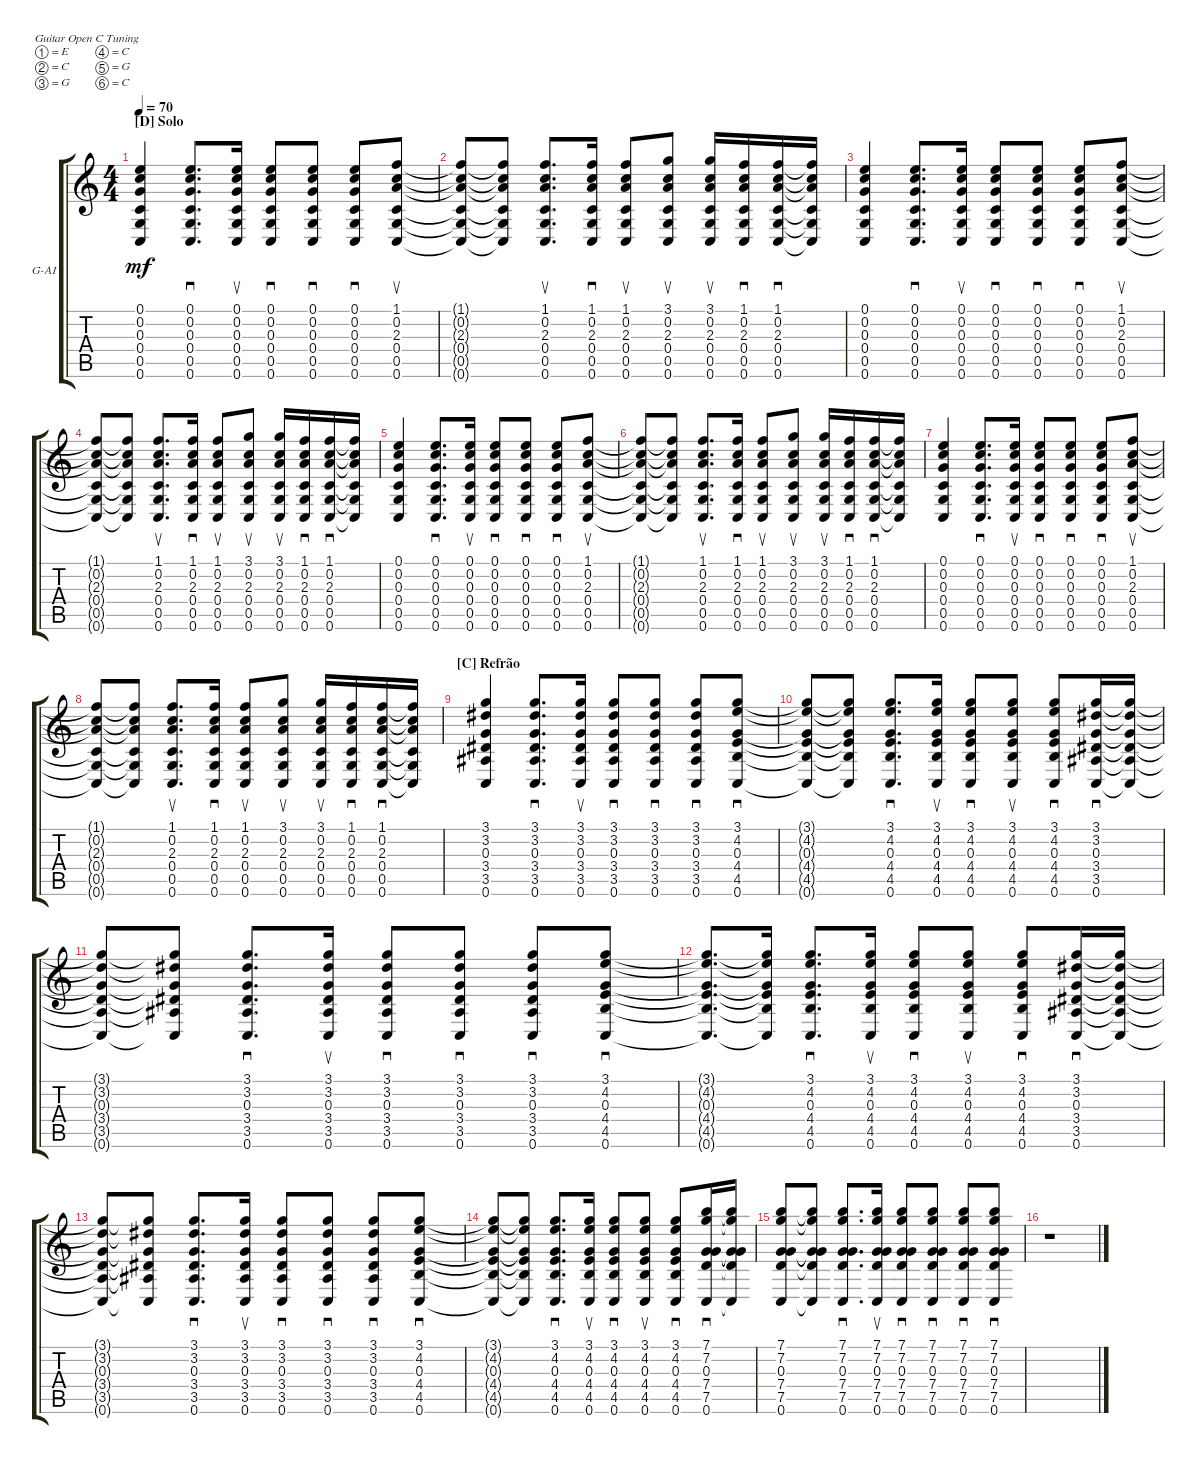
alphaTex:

\defaultSystemsLayout 4
\bracketExtendMode groupsimilarinstruments
\firstSystemTrackNameOrientation horizontal
\otherSystemsTrackNameOrientation horizontal
\track ("Guitar Acustic I" "G-AI") {multiBarRest instrument acousticguitarsteel}
\staff {score tabs}
\tuning (E4 C4 G3 C3 G2 C2)
\ts (4 4)
\section ("D" "Solo")
\tempo 70
\clef g2
\ks c
(0.6 0.5 0.4 0.3 0.2 0.1).4{dy mf} (0.6 0.5 0.4 0.3 0.2 0.1).8{d sd} (0.6 0.5 0.4 0.3 0.2 0.1).16{su} (0.6 0.5 0.4 0.3 0.2 0.1).8{sd} (0.6 0.5 0.4 0.3 0.2 0.1).8{sd} (0.6 0.5 0.4 0.3 0.2 0.1).8{sd} (0.6 0.5 0.4 2.3 0.2 1.1).8{su} |
(0.6{t} 0.5{t} 0.4{t} 2.3{t} 0.2{t} 1.1{t}).8 (0.6{t} 0.5{t} 0.4{t} 2.3{t} 0.2{t} 1.1{t}).8 (0.6 0.5 0.4 2.3 0.2 1.1).8{d su} (0.6 0.5 0.4 2.3 0.2 1.1).16{sd} (0.6 0.5 0.4 2.3 0.2 1.1).8{su} (0.6 0.5 0.4 2.3 0.2 3.1).8{su} (0.6 0.5 0.4 2.3 0.2 3.1).16{su} (0.6 0.5 0.4 2.3 0.2 1.1).16{sd} (0.6 0.5 0.4 2.3 0.2 1.1).16{sd} (0.6{t} 0.5{t} 0.4{t} 2.3{t} 0.2{t} 1.1{t}).16 |
(0.6 0.5 0.4 0.3 0.2 0.1).4 (0.6 0.5 0.4 0.3 0.2 0.1).8{d sd} (0.6 0.5 0.4 0.3 0.2 0.1).16{su} (0.6 0.5 0.4 0.3 0.2 0.1).8{sd} (0.6 0.5 0.4 0.3 0.2 0.1).8{sd} (0.6 0.5 0.4 0.3 0.2 0.1).8{sd} (0.6 0.5 0.4 2.3 0.2 1.1).8{su} |
(0.6{t} 0.5{t} 0.4{t} 2.3{t} 0.2{t} 1.1{t}).8 (0.6{t} 0.5{t} 0.4{t} 2.3{t} 0.2{t} 1.1{t}).8 (0.6 0.5 0.4 2.3 0.2 1.1).8{d su} (0.6 0.5 0.4 2.3 0.2 1.1).16{sd} (0.6 0.5 0.4 2.3 0.2 1.1).8{su} (0.6 0.5 0.4 2.3 0.2 3.1).8{su} (0.6 0.5 0.4 2.3 0.2 3.1).16{su} (0.6 0.5 0.4 2.3 0.2 1.1).16{sd} (0.6 0.5 0.4 2.3 0.2 1.1).16{sd} (0.6{t} 0.5{t} 0.4{t} 2.3{t} 0.2{t} 1.1{t}).16 |
(0.6 0.5 0.4 0.3 0.2 0.1).4 (0.6 0.5 0.4 0.3 0.2 0.1).8{d sd} (0.6 0.5 0.4 0.3 0.2 0.1).16{su} (0.6 0.5 0.4 0.3 0.2 0.1).8{sd} (0.6 0.5 0.4 0.3 0.2 0.1).8{sd} (0.6 0.5 0.4 0.3 0.2 0.1).8{sd} (0.6 0.5 0.4 2.3 0.2 1.1).8{su} |
(0.6{t} 0.5{t} 0.4{t} 2.3{t} 0.2{t} 1.1{t}).8 (0.6{t} 0.5{t} 0.4{t} 2.3{t} 0.2{t} 1.1{t}).8 (0.6 0.5 0.4 2.3 0.2 1.1).8{d su} (0.6 0.5 0.4 2.3 0.2 1.1).16{sd} (0.6 0.5 0.4 2.3 0.2 1.1).8{su} (0.6 0.5 0.4 2.3 0.2 3.1).8{su} (0.6 0.5 0.4 2.3 0.2 3.1).16{su} (0.6 0.5 0.4 2.3 0.2 1.1).16{sd} (0.6 0.5 0.4 2.3 0.2 1.1).16{sd} (0.6{t} 0.5{t} 0.4{t} 2.3{t} 0.2{t} 1.1{t}).16 |
(0.6 0.5 0.4 0.3 0.2 0.1).4 (0.6 0.5 0.4 0.3 0.2 0.1).8{d sd} (0.6 0.5 0.4 0.3 0.2 0.1).16{su} (0.6 0.5 0.4 0.3 0.2 0.1).8{sd} (0.6 0.5 0.4 0.3 0.2 0.1).8{sd} (0.6 0.5 0.4 0.3 0.2 0.1).8{sd} (0.6 0.5 0.4 2.3 0.2 1.1).8{su} |
(0.6{t} 0.5{t} 0.4{t} 2.3{t} 0.2{t} 1.1{t}).8 (0.6{t} 0.5{t} 0.4{t} 2.3{t} 0.2{t} 1.1{t}).8 (0.6 0.5 0.4 2.3 0.2 1.1).8{d su} (0.6 0.5 0.4 2.3 0.2 1.1).16{sd} (0.6 0.5 0.4 2.3 0.2 1.1).8{su} (0.6 0.5 0.4 2.3 0.2 3.1).8{su} (0.6 0.5 0.4 2.3 0.2 3.1).16{su} (0.6 0.5 0.4 2.3 0.2 1.1).16{sd} (0.6 0.5 0.4 2.3 0.2 1.1).16{sd} (0.6{t} 0.5{t} 0.4{t} 2.3{t} 0.2{t} 1.1{t}).16 |
\section ("C" "Refrão")
(0.6 3.5 3.4 0.3 3.2 3.1).4 (0.6 3.5 3.4 0.3 3.2 3.1).8{d sd} (0.6 3.5 3.4 0.3 3.2 3.1).16{su} (0.6 3.5 3.4 0.3 3.2 3.1).8{sd} (0.6 3.5 3.4 0.3 3.2 3.1).8{sd} (0.6 3.5 3.4 0.3 3.2 3.1).8{sd} (0.6 4.5 4.4 0.3 4.2 3.1).8{sd} |
(0.6{t} 4.5{t} 4.4{t} 0.3{t} 4.2{t} 3.1{t}).8 (0.6{t} 4.5{t} 4.4{t} 0.3{t} 4.2{t} 3.1{t}).8 (0.6 4.5 4.4 0.3 4.2 3.1).8{d sd} (0.6 4.5 4.4 0.3 4.2 3.1).16{su} (0.6 4.5 4.4 0.3 4.2 3.1).8{sd} (0.6 4.5 4.4 0.3 4.2 3.1).8{su} (0.6 4.5 4.4 0.3 4.2 3.1).8{sd} (0.6 3.5 3.4 0.3 3.2 3.1).16{sd} (0.6{t} 3.5{t} 3.4{t} 0.3{t} 3.2{t} 3.1{t}).16 |
(0.6{t} 3.5{t} 3.4{t} 0.3{t} 3.2{t} 3.1{t}).8 (0.6{t} 3.5{t} 3.4{t} 0.3{t} 3.2{t} 3.1{t}).8 (0.6 3.5 3.4 0.3 3.2 3.1).8{d sd} (0.6 3.5 3.4 0.3 3.2 3.1).16{su} (0.6 3.5 3.4 0.3 3.2 3.1).8{sd} (0.6 3.5 3.4 0.3 3.2 3.1).8{sd} (0.6 3.5 3.4 0.3 3.2 3.1).8{sd} (0.6 4.5 4.4 0.3 4.2 3.1).8{sd} |
(0.6{t} 4.5{t} 4.4{t} 0.3{t} 4.2{t} 3.1{t}).8{d} (0.6{t} 4.5{t} 4.4{t} 0.3{t} 4.2{t} 3.1{t}).16 (0.6 4.5 4.4 0.3 4.2 3.1).8{d sd} (0.6 4.5 4.4 0.3 4.2 3.1).16{su} (0.6 4.5 4.4 0.3 4.2 3.1).8{sd} (0.6 4.5 4.4 0.3 4.2 3.1).8{su} (0.6 4.5 4.4 0.3 4.2 3.1).8{sd} (0.6 3.5 3.4 0.3 3.2 3.1).16{sd} (0.6{t} 3.5{t} 3.4{t} 0.3{t} 3.2{t} 3.1{t}).16 |
(0.6{t} 3.5{t} 3.4{t} 0.3{t} 3.2{t} 3.1{t}).8 (0.6{t} 3.5{t} 3.4{t} 0.3{t} 3.2{t} 3.1{t}).8 (0.6 3.5 3.4 0.3 3.2 3.1).8{d sd} (0.6 3.5 3.4 0.3 3.2 3.1).16{su} (0.6 3.5 3.4 0.3 3.2 3.1).8{sd} (0.6 3.5 3.4 0.3 3.2 3.1).8{sd} (0.6 3.5 3.4 0.3 3.2 3.1).8{sd} (0.6 4.5 4.4 0.3 4.2 3.1).8{sd} |
(0.6{t} 4.5{t} 4.4{t} 0.3{t} 4.2{t} 3.1{t}).8 (0.6{t} 4.5{t} 4.4{t} 0.3{t} 4.2{t} 3.1{t}).8 (0.6 4.5 4.4 0.3 4.2 3.1).8{d sd} (0.6 4.5 4.4 0.3 4.2 3.1).16{su} (0.6 4.5 4.4 0.3 4.2 3.1).8{sd} (0.6 4.5 4.4 0.3 4.2 3.1).8{su} (0.6 4.5 4.4 0.3 4.2 3.1).8{sd} (0.6 7.5 7.4 0.3 7.2 7.1).16{sd} (0.6{t} 7.5{t} 7.4{t} 0.3{t} 7.2{t} 7.1{t}).16 |
(0.6 7.5 7.4 0.3 7.2 7.1).8 (0.6{t} 7.5{t} 7.4{t} 0.3{t} 7.2{t} 7.1{t}).8 (0.6 7.5 7.4 0.3 7.2 7.1).8{d sd} (0.6 7.5 7.4 0.3 7.2 7.1).16{su} (0.6 7.5 7.4 0.3 7.2 7.1).8{sd} (0.6 7.5 7.4 0.3 7.2 7.1).8{sd} (0.6 7.5 7.4 0.3 7.2 7.1).8{sd} (0.6 7.5 7.4 0.3 7.2 7.1).8{sd} |
r.1
